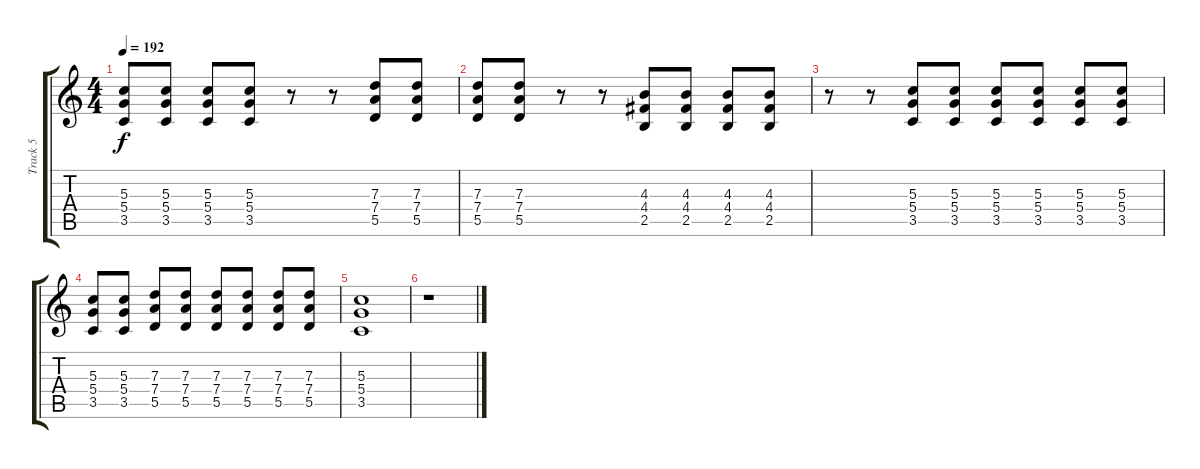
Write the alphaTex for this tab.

\track ("Track 5" "Track 5") {instrument overdrivenguitar}
\staff {score tabs}
\tuning (E4 B3 G3 D3 A2 E2) {hide}
\ts (4 4)
\tempo 192
\clef g2
\ks c
(5.3 5.4 3.5).8{dy f} (5.3 5.4 3.5).8 (5.3 5.4 3.5).8 (5.3 5.4 3.5).8 r.8 r.8 (7.3 7.4 5.5).8 (7.3 7.4 5.5).8 |
(7.3 7.4 5.5).8 (7.3 7.4 5.5).8 r.8 r.8 (4.3 4.4 2.5).8 (4.3 4.4 2.5).8 (4.3 4.4 2.5).8 (4.3 4.4 2.5).8 |
r.8 r.8 (5.3 5.4 3.5).8 (5.3 5.4 3.5).8 (5.3 5.4 3.5).8 (5.3 5.4 3.5).8 (5.3 5.4 3.5).8 (5.3 5.4 3.5).8 |
(5.3 5.4 3.5).8 (5.3 5.4 3.5).8 (7.3 7.4 5.5).8 (7.3 7.4 5.5).8 (7.3 7.4 5.5).8 (7.3 7.4 5.5).8 (7.3 7.4 5.5).8 (7.3 7.4 5.5).8 |
(5.3 5.4 3.5).1 |
r.1
